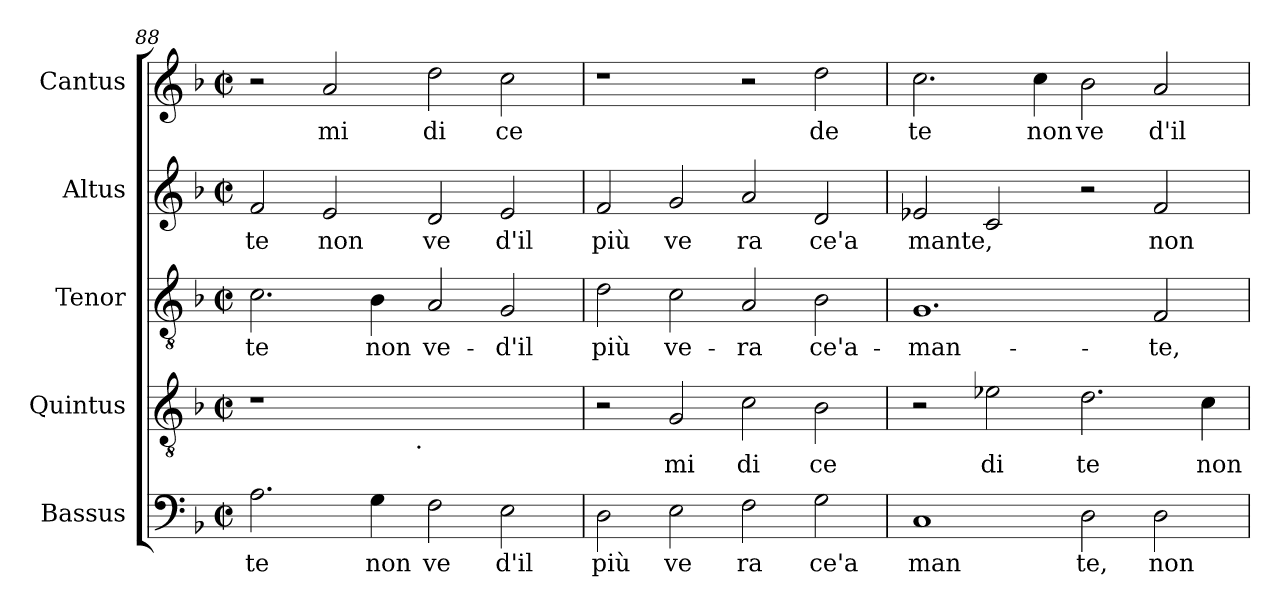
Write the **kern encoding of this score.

**kern	**text	**kern	**text	**kern	**text	**kern	**text	**kern	**text
*part5	*part5	*part4	*part4	*part3	*part3	*part2	*part2	*part1	*part1
*staff5	*staff5	*staff4	*staff4	*staff3	*staff3	*staff2	*staff2	*staff1	*staff1
*I"Bassus	*	*I"Quintus	*	*I"Tenor	*	*I"Altus	*	*I"Cantus	*
*clefF4	*	*clefGv2	*	*clefGv2	*	*clefG2	*	*clefG2	*
*k[b-]	*	*k[b-]	*	*k[b-]	*	*k[b-]	*	*k[b-]	*
*F:	*	*F:	*	*F:	*	*F:	*	*F:	*
*M2/2	*	*M2/2	*	*M2/2	*	*M2/2	*	*M2/2	*
*met(c|)	*	*met(c|)	*	*met(c|)	*	*met(c|)	*	*met(c|)	*
=88	=88	=88	=88	=88	=88	=88	=88	=88	=88
!	!LO:LY:b:cj	!	!	!	!LO:LY:b:cj	!	!LO:LY:b	!	!
*	*	*^	*	*	*	*	*	*	*
2.A\	te	1r	2ryy	.	2.c\	te	2f/	te	2r	.
!	!	!	!	!	!	!	!	!LO:LY:b	!	!LO:LY:b:cj
.	.	.	4...ryy	.	.	.	2e/	non	2a/	mi
!	!LO:LY:b:cj	!	!	!	!	!LO:LY:b:cj	!	!	!	!
4G\	non	.	.	.	4B-\	non	.	.	.	.
!	!	!	!LO:TX:b:t=.	!	!	!	!	!	!	!
.	.	.	1ryy	.	.	.	.	.	.	.
!	!LO:LY:b:cj	!	!	!	!	!LO:LY:b:cj	!	!LO:LY:b	!	!LO:LY:b:cj
2F\	ve	1ryy	.	.	2A/	ve-	2d/	ve	2dd\	di
!	!LO:LY:b:cj	!	!	!	!	!LO:LY:b:cj	!	!LO:LY:b	!	!LO:LY:b:cj
2E\	d'il	.	.	.	2G/	-d'il	2e/	d'il	2cc\	ce
.	.	.	32ryy	.	.	.	.	.	.	.
=89	=89	=89	=89	=89	=89	=89	=89	=89	=89	=89
!	!LO:LY:b:cj	!	!	!	!	!LO:LY:b:cj	!	!LO:LY:b	!	!
*	*	*v	*v	*	*	*	*	*	*	*
2D\	più	2r	.	2d\	più	2f/	più	1r	.
!	!LO:LY:b:cj	!	!LO:LY:b	!	!LO:LY:b:cj	!	!LO:LY:b	!	!
2E\	ve	2G/	mi	2c\	ve-	2g/	ve	.	.
!	!LO:LY:b:cj	!	!LO:LY:b	!	!LO:LY:b:cj	!	!LO:LY:b	!	!
2F\	ra	2c\	di	2A/	-ra	2a/	ra	2r	.
!	!LO:LY:b:cj	!	!LO:LY:b	!	!LO:LY:b:cj	!	!LO:LY:b	!	!LO:LY:b:cj
2G\	ce'a	2B-\	ce	2B-\	ce'a-	2d/	ce'a	2dd\	de
=90	=90	=90	=90	=90	=90	=90	=90	=90	=90
!	!LO:LY:b:cj	!	!	!	!LO:LY:b:cj	!	!LO:LY:b	!	!LO:LY:b:cj
1C	man	2r	.	1.G	-man-	2e-X/	mante,	2.cc\	te
!	!	!	!LO:LY:b	!	!	!	!LO:LY:b	!	!
.	.	2e-\	di	.	.	2c/	.	.	.
!	!	!	!	!	!	!	!	!	!LO:LY:b:cj
.	.	.	.	.	.	.	.	4cc\	non
!	!LO:LY:b:cj	!	!LO:LY:b	!	!	!	!	!	!LO:LY:b:cj
2D\	te,	2.d\	te	.	.	2r	.	2b-\	ve
!	!LO:LY:b:cj	!	!	!	!LO:LY:b:cj	!	!LO:LY:b	!	!LO:LY:b:cj
2D\	non	.	.	2F/	-te,	2f/	non	2a/	d'il
!	!	!	!LO:LY:b	!	!	!	!	!	!
.	.	4c\	non	.	.	.	.	.	.
=	=	=	=	=	=	=	=	=	=
*-	*-	*-	*-	*-	*-	*-	*-	*-	*-
